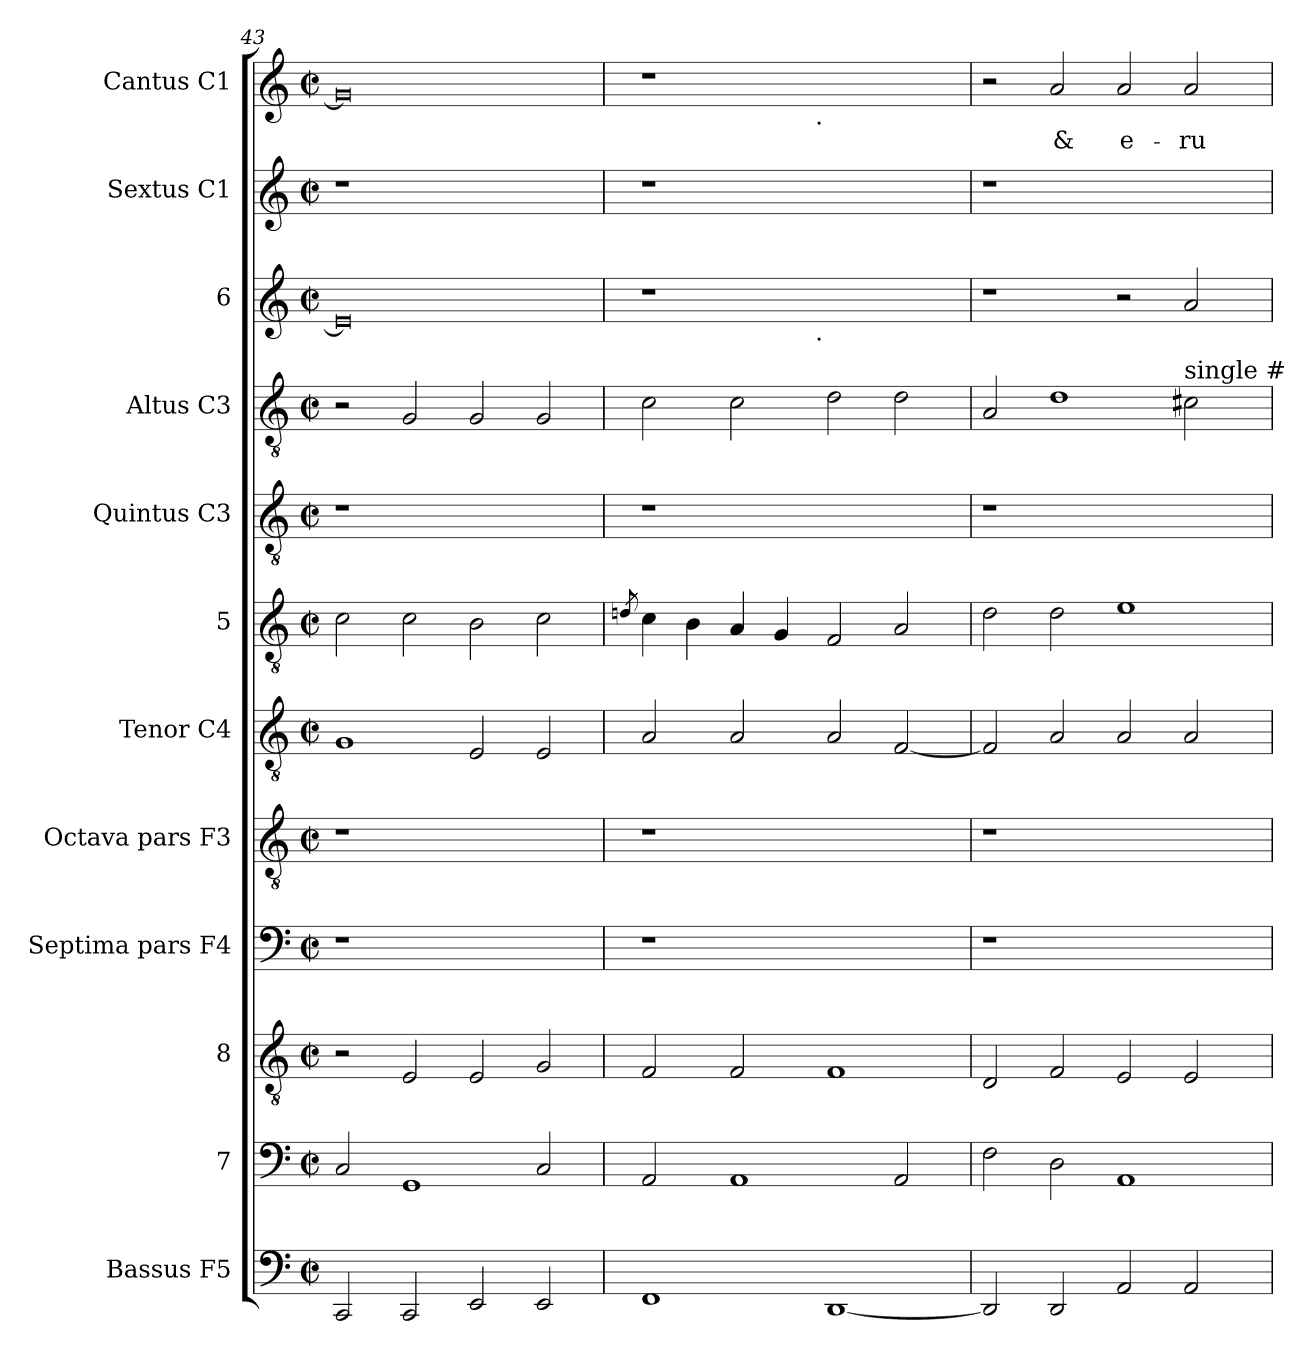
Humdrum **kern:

**kern	**kern	**kern	**kern	**kern	**kern	**kern	**kern	**kern	**kern	**kern	**kern	**text
*part12	*part11	*part10	*part9	*part8	*part7	*part6	*part5	*part4	*part3	*part2	*part1	*part1
*staff12	*staff11	*staff10	*staff9	*staff8	*staff7	*staff6	*staff5	*staff4	*staff3	*staff2	*staff1	*staff1
*I"Bassus F5	*I"7	*I"8	*I"Septima pars F4	*I"Octava pars F3	*I"Tenor C4	*I"5	*I"Quintus C3	*I"Altus C3	*I"6	*I"Sextus C1	*I"Cantus C1	*
*I'B	*	*	*	*	*I'T	*	*	*I'A	*	*	*I'C	*
*clefF4	*clefF4	*clefGv2	*clefF4	*clefGv2	*clefGv2	*clefGv2	*clefGv2	*clefGv2	*clefG2	*clefG2	*clefG2	*
*ITrd7c12	*	*	*	*	*	*	*	*	*	*	*	*
*k[]	*k[]	*k[]	*k[]	*k[]	*k[]	*k[]	*k[]	*k[]	*k[]	*k[]	*k[]	*
*C:	*C:	*C:	*C:	*C:	*C:	*C:	*C:	*C:	*C:	*C:	*C:	*
*M2/2	*M2/2	*M2/2	*M2/2	*M2/2	*M2/2	*M2/2	*M2/2	*M2/2	*M2/2	*M2/2	*M2/2	*
*met(c|)	*met(c|)	*met(c|)	*met(c|)	*met(c|)	*met(c|)	*met(c|)	*met(c|)	*met(c|)	*met(c|)	*met(c|)	*met(c|)	*
=43	=43	=43	=43	=43	=43	=43	=43	=43	=43	=43	=43	=43
2CCC/	2C/	2r	1r	1r	1G	2c\	1r	2r	0e]	1r	0g]	.
2CCC/	1GG	2E/	.	.	.	2c\	.	2G/	.	.	.	.
2EEE/	.	2E/	1ryy	1ryy	2E/	2B\	1ryy	2G/	.	1ryy	.	.
2EEE/	2C/	2G/	.	.	2E/	2c\	.	2G/	.	.	.	.
!!LO:PB:g=z
=44	=44	=44	=44	=44	=44	=44	=44	=44	=44	=44	=44	=44
.	.	.	.	.	.	8qdn/	.	.	.	.	.	.
*	*	*	*	*	*	*	*	*	*^	*	*^	*
1FFF	2AA/	2F/	1r	1r	2A/	4c\	1r	2c\	1r	2ryy	1r	1r	2ryy	.
.	.	.	.	.	.	4B\	.	.	.	.	.	.	.	.
.	1AA	2F/	.	.	2A/	4A/	.	2c\	.	4...ryy	.	.	4...ryy	.
.	.	.	.	.	.	4G/	.	.	.	.	.	.	.	.
!	!	!	!	!	!	!	!	!	!	!	!	!	!LO:TX:b:t=.	!
!	!	!	!	!	!	!	!	!	!	!LO:TX:b:t=.	!	!	!	!
.	.	.	.	.	.	.	.	.	.	1ryy	.	.	1ryy	.
[<1DDD	.	1F	1ryy	1ryy	2A/	2F/	1ryy	2d\	1ryy	.	1ryy	1ryy	.	.
.	2AA/	.	.	.	[<2F/	2A/	.	2d\	.	.	.	.	.	.
.	.	.	.	.	.	.	.	.	.	32ryy	.	.	32ryy	.
*	*	*	*	*	*	*	*	*	*v	*v	*	*v	*v	*
=45	=45	=45	=45	=45	=45	=45	=45	=45	=45	=45	=45	=45
2DDD/]	2F\	2D/	1r	1r	2F/]	2d\	1r	2A/	1r	1r	2r	.
!	!	!	!	!	!	!	!	!	!	!	!	!LO:LY:b
2DDD/	2D\	2F/	.	.	2A/	2d\	.	1d	.	.	2a/	&
!	!	!	!	!	!	!	!	!	!	!	!	!LO:LY:b
2AAA/	1AA	2E/	1ryy	1ryy	2A/	1e	1ryy	.	2r	1ryy	2a/	e-
!	!	!	!	!	!	!	!	!LO:TX:a:t=single #	!	!	!	!
!	!	!	!	!	!	!	!	!	!	!	!	!LO:LY:b
2AAA/	.	2E/	.	.	2A/	.	.	2c#\	2a/	.	2a/	-ru-
=	=	=	=	=	=	=	=	=	=	=	=	=
*-	*-	*-	*-	*-	*-	*-	*-	*-	*-	*-	*-	*-
